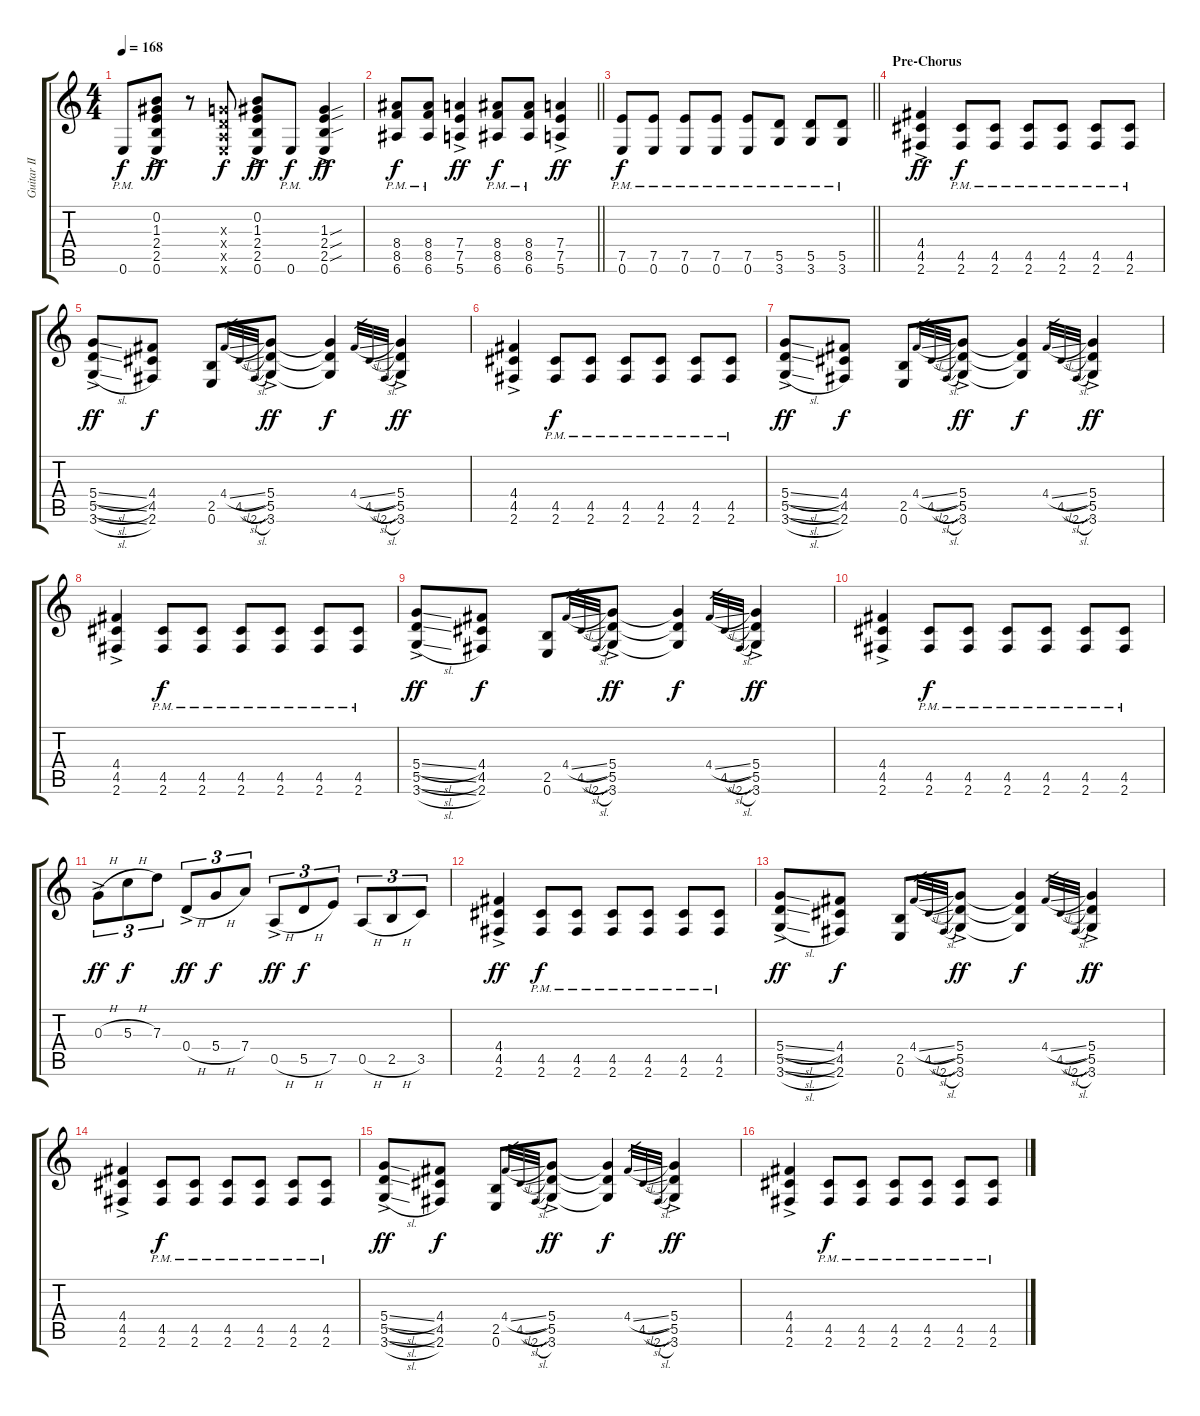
\track ("Guitar II" "Guitar II") {instrument acousticguitarsteel}
\staff {score tabs}
\tuning (E4 B3 G3 D3 A2 E2) {hide}
\ts (4 4)
\tempo 168
\clef g2
\ks c
0.6{pm}.8{dy f} (0.2{ac} 1.3{ac} 2.4{ac} 2.5{ac} 0.6{ac}).8{dy ff} r.8 (0.3{x} 0.4{x} 0.5{x} 0.6{x}).8{dy f} (0.2{ac} 1.3{ac} 2.4{ac} 2.5{ac} 0.6{ac}).8{dy ff} 0.6{pm}.8{dy f} (1.3{sou ac} 2.4{sou ac} 2.5{sou ac} 0.6).4{dy ff} |
\barLineRight lightlight
(8.4{pm} 8.5{pm} 6.6{pm}).8{dy f} (8.4{pm} 8.5{pm} 6.6{pm}).8 (7.4{ac} 7.5{ac} 5.6{ac}).4{dy ff} (8.4{pm} 8.5{pm} 6.6{pm}).8{dy f} (8.4{pm} 8.5{pm} 6.6{pm}).8 (7.4{ac} 7.5{ac} 5.6{ac}).4{dy ff} |
\barLineRight lightlight
(7.5{pm} 0.6{pm}).8{dy f} (7.5{pm} 0.6{pm}).8 (7.5{pm} 0.6{pm}).8 (7.5{pm} 0.6{pm}).8 (7.5{pm} 0.6{pm}).8 (5.5{pm} 3.6{pm}).8 (5.5{pm} 3.6{pm}).8 (5.5{pm} 3.6{pm}).8 |
\section ("" "Pre-Chorus")
(4.4{ac} 4.5{ac} 2.6{ac}).4{dy ff} (4.5{pm} 2.6{pm}).8{dy f} (4.5{pm} 2.6{pm}).8 (4.5{pm} 2.6{pm}).8 (4.5{pm} 2.6{pm}).8 (4.5{pm} 2.6{pm}).8 (4.5{pm} 2.6{pm}).8 |
(5.4{sl ac} 5.5{sl ac} 3.6{sl ac}).8{dy ff} (4.4 4.5 2.6).8{dy f} (2.5 0.6).8 4.4{sl}.32{gr} 4.5{sl}.32{gr} 2.6{sl}.32{gr} (5.4{ac} 5.5{ac} 3.6{ac}).8{dy ff} (5.4{t} 5.5{t} 3.6{t}).4{dy f} 4.4{sl}.32{gr} 4.5{sl}.32{gr} 2.6{sl}.32{gr} (5.4{ac} 5.5{ac} 3.6{ac}).4{dy ff} |
(4.4{ac} 4.5{ac} 2.6{ac}).4 (4.5{pm} 2.6{pm}).8{dy f} (4.5{pm} 2.6{pm}).8 (4.5{pm} 2.6{pm}).8 (4.5{pm} 2.6{pm}).8 (4.5{pm} 2.6{pm}).8 (4.5{pm} 2.6{pm}).8 |
(5.4{sl ac} 5.5{sl ac} 3.6{sl ac}).8{dy ff} (4.4 4.5 2.6).8{dy f} (2.5 0.6).8 4.4{sl}.32{gr} 4.5{sl}.32{gr} 2.6{sl}.32{gr} (5.4{ac} 5.5{ac} 3.6{ac}).8{dy ff} (5.4{t} 5.5{t} 3.6{t}).4{dy f} 4.4{sl}.32{gr} 4.5{sl}.32{gr} 2.6{sl}.32{gr} (5.4{ac} 5.5{ac} 3.6{ac}).4{dy ff} |
(4.4{ac} 4.5{ac} 2.6{ac}).4 (4.5{pm} 2.6{pm}).8{dy f} (4.5{pm} 2.6{pm}).8 (4.5{pm} 2.6{pm}).8 (4.5{pm} 2.6{pm}).8 (4.5{pm} 2.6{pm}).8 (4.5{pm} 2.6{pm}).8 |
(5.4{sl ac} 5.5{sl ac} 3.6{sl ac}).8{dy ff} (4.4 4.5 2.6).8{dy f} (2.5 0.6).8 4.4{sl}.32{gr} 4.5{sl}.32{gr} 2.6{sl}.32{gr} (5.4{ac} 5.5{ac} 3.6{ac}).8{dy ff} (5.4{t} 5.5{t} 3.6{t}).4{dy f} 4.4{sl}.32{gr} 4.5{sl}.32{gr} 2.6{sl}.32{gr} (5.4{ac} 5.5{ac} 3.6{ac}).4{dy ff} |
(4.4{ac} 4.5{ac} 2.6{ac}).4 (4.5{pm} 2.6{pm}).8{dy f} (4.5{pm} 2.6{pm}).8 (4.5{pm} 2.6{pm}).8 (4.5{pm} 2.6{pm}).8 (4.5{pm} 2.6{pm}).8 (4.5{pm} 2.6{pm}).8 |
0.3{h ac}.8{tu (3 2) dy ff} 5.3{h}.8{tu (3 2) dy f} 7.3.8{tu (3 2)} 0.4{h ac}.8{tu (3 2) dy ff} 5.4{h}.8{tu (3 2) dy f} 7.4.8{tu (3 2)} 0.5{h ac}.8{tu (3 2) dy ff} 5.5{h}.8{tu (3 2) dy f} 7.5.8{tu (3 2)} 0.5{h}.8{tu (3 2)} 2.5{h}.8{tu (3 2)} 3.5.8{tu (3 2)} |
(4.4{ac} 4.5{ac} 2.6{ac}).4{dy ff} (4.5{pm} 2.6{pm}).8{dy f} (4.5{pm} 2.6{pm}).8 (4.5{pm} 2.6{pm}).8 (4.5{pm} 2.6{pm}).8 (4.5{pm} 2.6{pm}).8 (4.5{pm} 2.6{pm}).8 |
(5.4{sl ac} 5.5{sl ac} 3.6{sl ac}).8{dy ff} (4.4 4.5 2.6).8{dy f} (2.5 0.6).8 4.4{sl}.32{gr} 4.5{sl}.32{gr} 2.6{sl}.32{gr} (5.4{ac} 5.5{ac} 3.6{ac}).8{dy ff} (5.4{t} 5.5{t} 3.6{t}).4{dy f} 4.4{sl}.32{gr} 4.5{sl}.32{gr} 2.6{sl}.32{gr} (5.4{ac} 5.5{ac} 3.6{ac}).4{dy ff} |
(4.4{ac} 4.5{ac} 2.6{ac}).4 (4.5{pm} 2.6{pm}).8{dy f} (4.5{pm} 2.6{pm}).8 (4.5{pm} 2.6{pm}).8 (4.5{pm} 2.6{pm}).8 (4.5{pm} 2.6{pm}).8 (4.5{pm} 2.6{pm}).8 |
(5.4{sl ac} 5.5{sl ac} 3.6{sl ac}).8{dy ff} (4.4 4.5 2.6).8{dy f} (2.5 0.6).8 4.4{sl}.32{gr} 4.5{sl}.32{gr} 2.6{sl}.32{gr} (5.4{ac} 5.5{ac} 3.6{ac}).8{dy ff} (5.4{t} 5.5{t} 3.6{t}).4{dy f} 4.4{sl}.32{gr} 4.5{sl}.32{gr} 2.6{sl}.32{gr} (5.4{ac} 5.5{ac} 3.6{ac}).4{dy ff} |
(4.4{ac} 4.5{ac} 2.6{ac}).4 (4.5{pm} 2.6{pm}).8{dy f} (4.5{pm} 2.6{pm}).8 (4.5{pm} 2.6{pm}).8 (4.5{pm} 2.6{pm}).8 (4.5{pm} 2.6{pm}).8 (4.5{pm} 2.6{pm}).8
